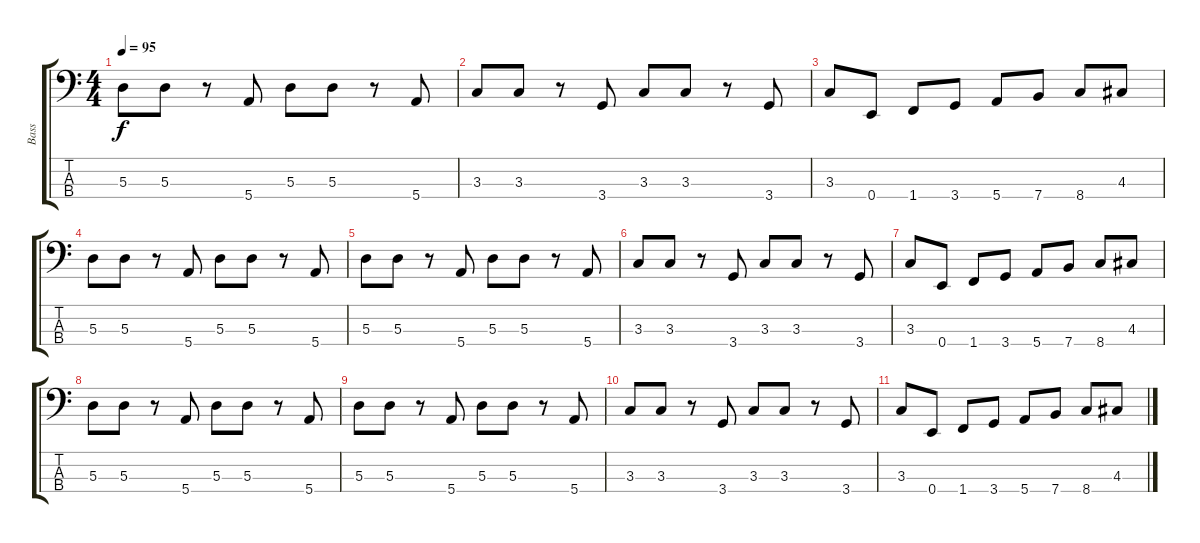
\track ("Bass" "Bass") {instrument slapbass1}
\staff {score tabs}
\tuning (G2 D2 A1 E1) {hide}
\ts (4 4)
\tempo 95
\clef f4
\ks c
5.3.8{dy f} 5.3.8 r.8 5.4.8 5.3.8 5.3.8 r.8 5.4.8 |
3.3.8 3.3.8 r.8 3.4.8 3.3.8 3.3.8 r.8 3.4.8 |
3.3.8 0.4.8 1.4.8 3.4.8 5.4.8 7.4.8 8.4.8 4.3.8 |
5.3.8{volume 14} 5.3.8 r.8 5.4.8 5.3.8 5.3.8 r.8 5.4.8{volume 13} |
5.3.8 5.3.8 r.8{volume 12} 5.4.8 5.3.8 5.3.8 r.8 5.4.8 |
3.3.8{volume 11} 3.3.8 r.8 3.4.8 3.3.8 3.3.8 r.8 3.4.8{volume 10} |
3.3.8 0.4.8 1.4.8 3.4.8{volume 9} 5.4.8 7.4.8 8.4.8 4.3.8 |
5.3.8 5.3.8{volume 8} r.8 5.4.8 5.3.8 5.3.8 r.8 5.4.8{volume 7} |
5.3.8{volume 6} 5.3.8 r.8 5.4.8 5.3.8 5.3.8 r.8 5.4.8{volume 5} |
3.3.8 3.3.8 r.8 3.4.8{volume 4} 3.3.8 3.3.8 r.8 3.4.8{volume 3} |
3.3.8 0.4.8 1.4.8{volume 2} 3.4.8 5.4.8 7.4.8{volume 1} 8.4.8 4.3.8{volume 0}
